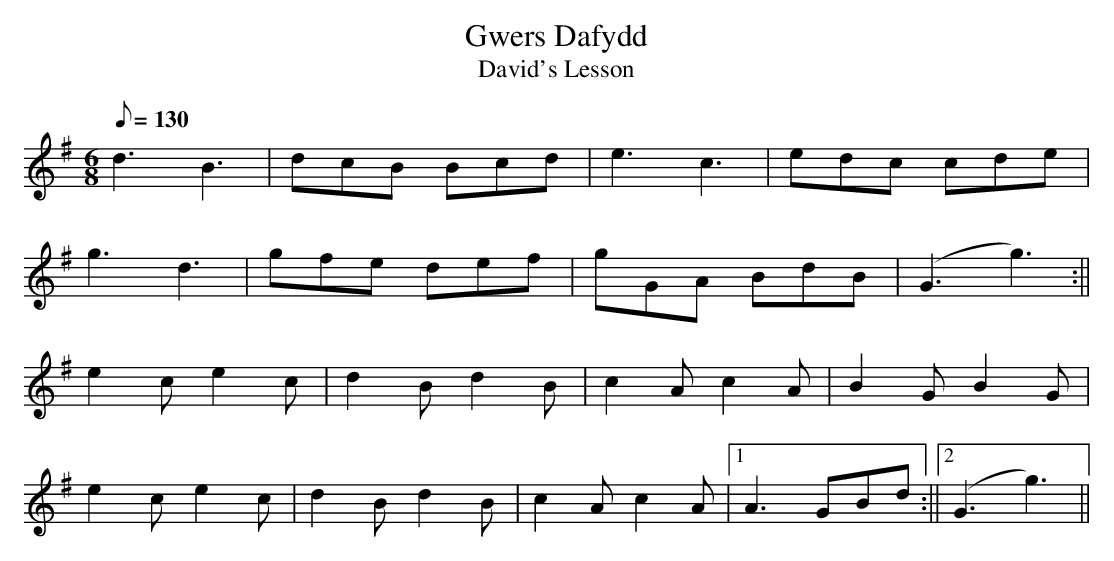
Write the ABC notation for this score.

X:1
T:Gwers Dafydd
T:David's Lesson
M:6/8
L:1/8
Q:130
K:G
d3B3|dcB Bcd|e3c3|edc cde|
g3d3|gfe def|gGA BdB|(G3g3):||
e2ce2c|d2Bd2B|c2Ac2A|B2GB2G|
e2ce2c|d2Bd2B|c2Ac2A|1A3GBd:||2(G3g3)||
